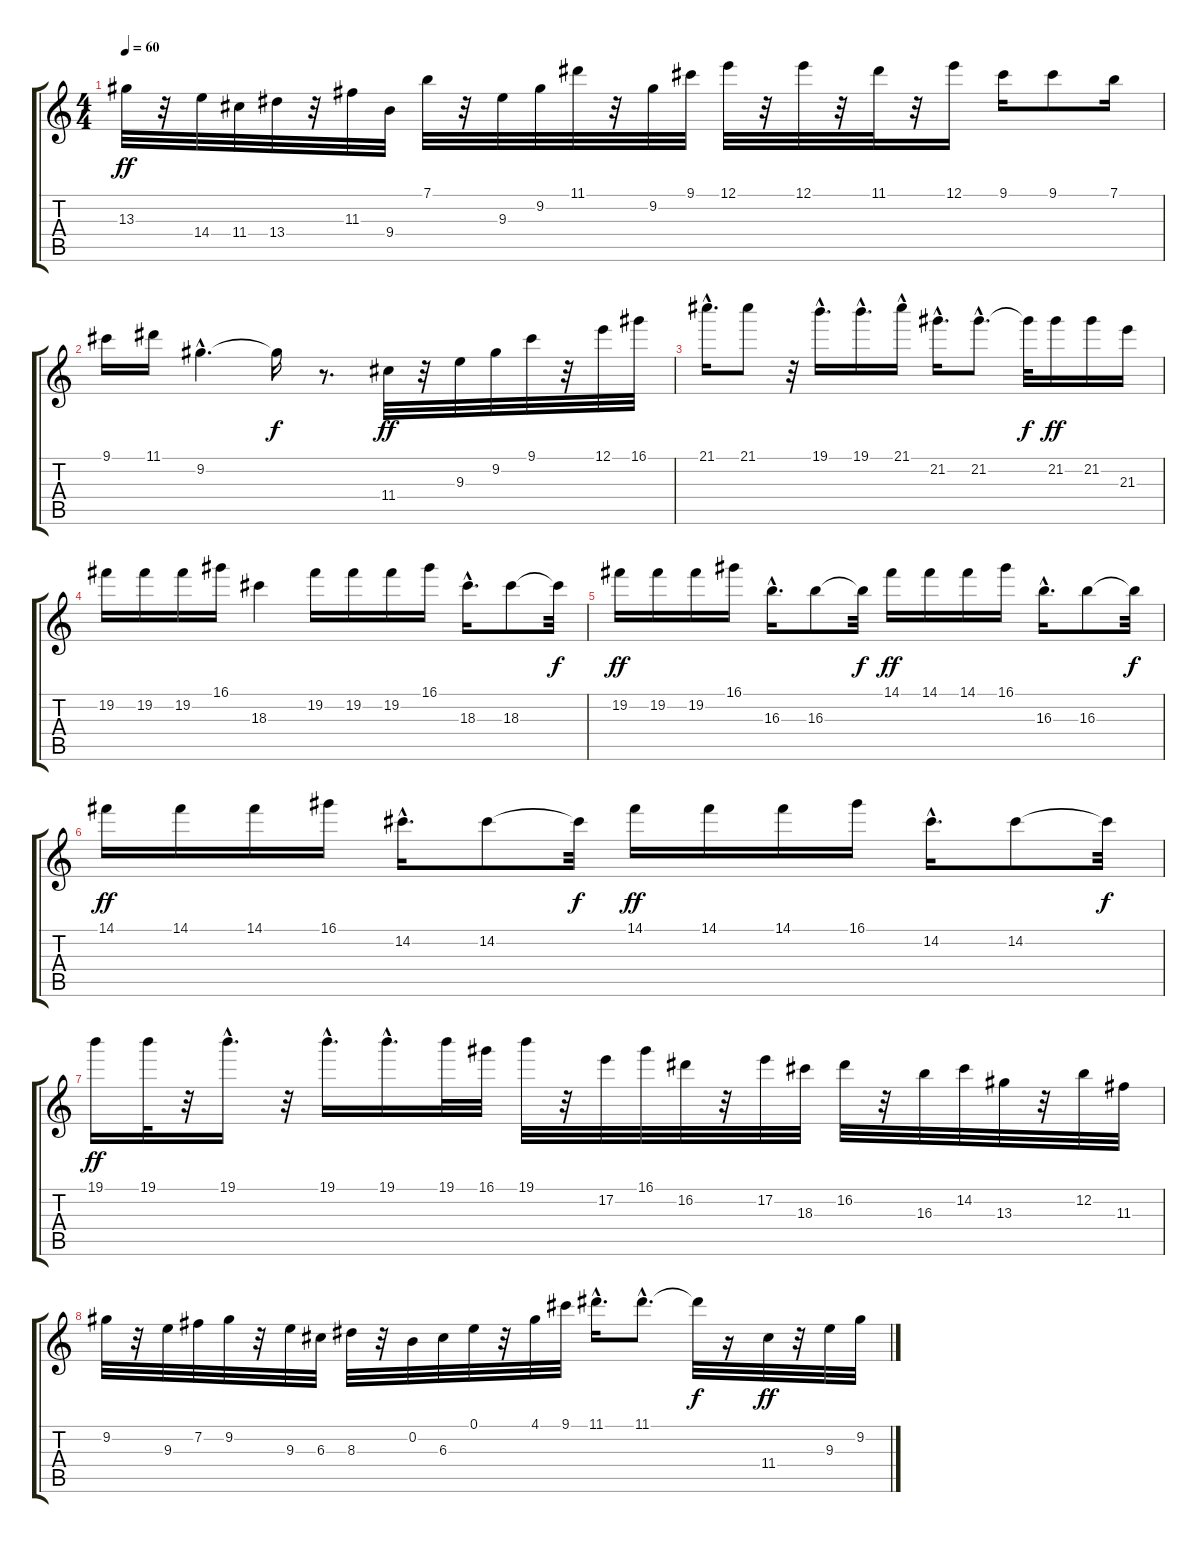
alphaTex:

\track "" {instrument acousticguitarnylon}
\staff {score tabs}
\tuning (E4 B3 G3 D3 A2 E2) {hide}
\ts (4 4)
\tempo 60
\clef g2
\ks c
13.3.32{dy ff} r.32 14.4.32 11.4.32 13.4.32 r.32 11.3.32 9.4.32 7.1.32 r.32 9.3.32 9.2.32 11.1.32 r.32 9.2.32 9.1.32 12.1.32 r.32 12.1.32 r.32 11.1.32 r.32 12.1.16 9.1.16 9.1.8 7.1.16 |
9.1.16 11.1.16 9.2{hac}.4{d} 9.2{t}.16{dy f} r.8{d} 11.4.32{dy ff} r.32 9.3.32 9.2.32 9.1.32 r.32 12.1.32 16.1.32 |
21.1{hac}.16{d} 21.1.8 r.32 19.1{hac}.16{d} 19.1{hac}.16{d} 21.1{hac}.16 21.2{hac}.16{d} 21.2{hac}.8{d} 21.2{t}.32{dy f} 21.2.16{dy ff} 21.2.16 21.3.16 |
19.2.16 19.2.16 19.2.16 16.1.16 18.3.4 19.2.16 19.2.16 19.2.16 16.1.16 18.3{hac}.16{d} 18.3.8 18.3{t}.32{dy f} |
19.2.16{dy ff} 19.2.16 19.2.16 16.1.16 16.3{hac}.16{d} 16.3.8 16.3{t}.32{dy f} 14.1.16{dy ff} 14.1.16 14.1.16 16.1.16 16.3{hac}.16{d} 16.3.8 16.3{t}.32{dy f} |
14.1.16{dy ff} 14.1.16 14.1.16 16.1.16 14.2{hac}.16{d} 14.2.8 14.2{t}.32{dy f} 14.1.16{dy ff} 14.1.16 14.1.16 16.1.16 14.2{hac}.16{d} 14.2.8 14.2{t}.32{dy f} |
19.1.16{dy ff} 19.1.32 r.32 19.1{hac}.16{d} r.32 19.1{hac}.16{d} 19.1{hac}.16{d} 19.1.32 16.1.32 19.1.32 r.32 17.2.32 16.1.32 16.2.32 r.32 17.2.32 18.3.32 16.2.32 r.32 16.3.32 14.2.32 13.3.32 r.32 12.2.32 11.3.32 |
9.2.32 r.32 9.3.32 7.2.32 9.2.32 r.32 9.3.32 6.3.32 8.3.32 r.32 0.2.32 6.3.32 0.1.32 r.32 4.1.32 9.1.32 11.1{hac}.16{d} 11.1{hac}.8{d} 11.1{t}.32{dy f} r.16 11.4.32{dy ff} r.32 9.3.32 9.2.32
